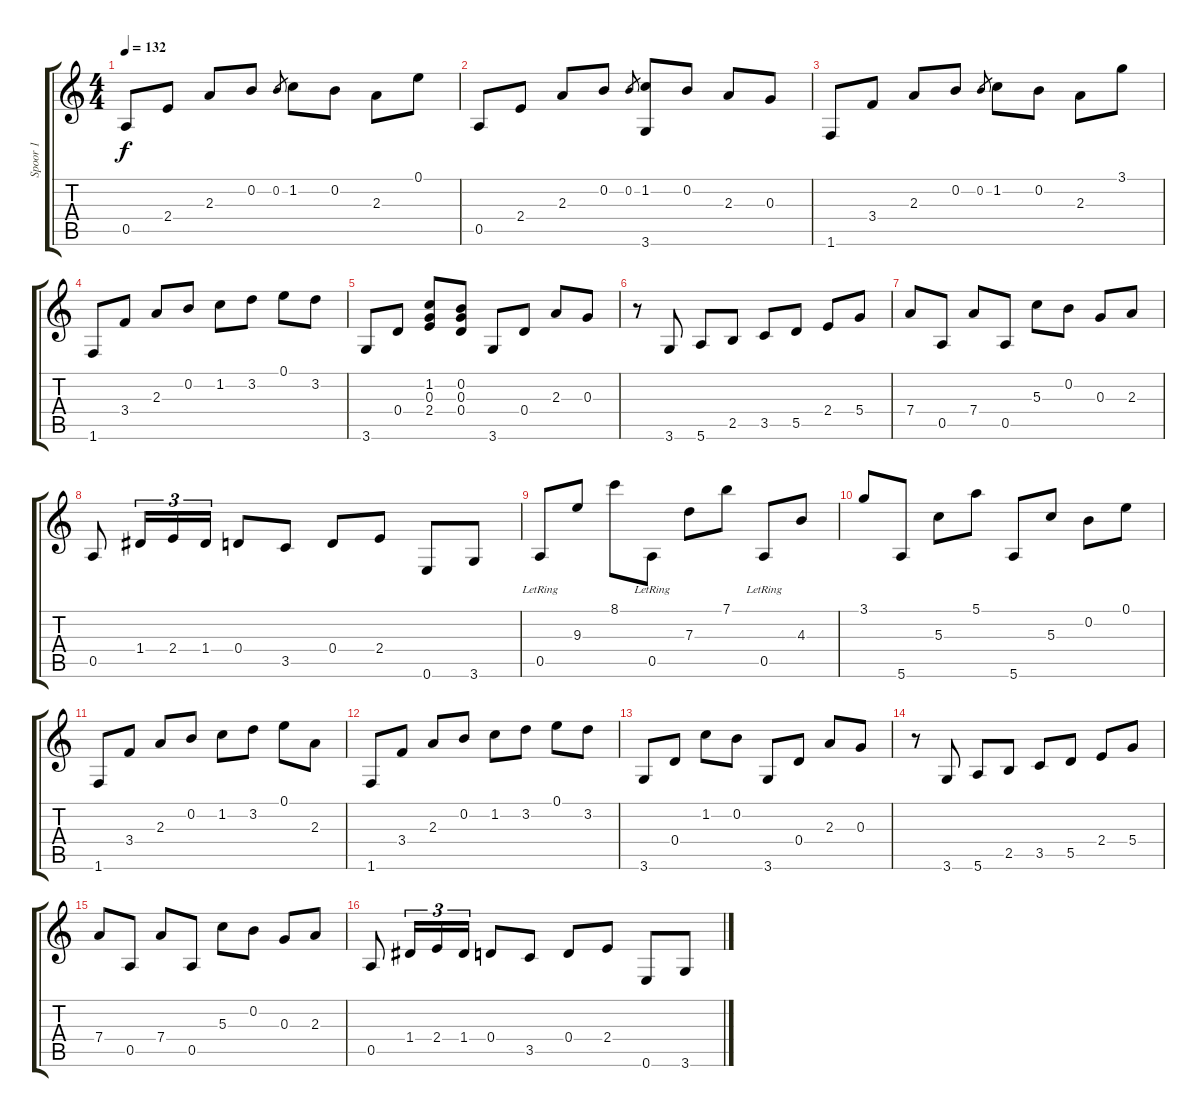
\track ("Spoor 1" "Spoor 1") {instrument acousticguitarnylon}
\staff {score tabs}
\tuning (E4 B3 G3 D3 A2 E2) {hide}
\ts (4 4)
\tempo 132
\clef g2
\ks c
0.5.8{dy f} 2.4.8 2.3.8 0.2.8 0.2.8{gr} 1.2.8 0.2.8 2.3.8 0.1.8 |
0.5.8 2.4.8 2.3.8 0.2.8 0.2.8{gr} (1.2 3.6).8 0.2.8 2.3.8 0.3.8 |
1.6.8 3.4.8 2.3.8 0.2.8 0.2.8{gr} 1.2.8 0.2.8 2.3.8 3.1.8 |
1.6.8 3.4.8 2.3.8 0.2.8 1.2.8 3.2.8 0.1.8 3.2.8 |
3.6.8 0.4.8 (1.2 0.3 2.4).8 (0.2 0.3 0.4).8 3.6.8 0.4.8 2.3.8 0.3.8 |
r.8 3.6.8 5.6.8 2.5.8 3.5.8 5.5.8 2.4.8 5.4.8 |
7.4.8 0.5.8 7.4.8 0.5.8 5.3.8 0.2.8 0.3.8 2.3.8 |
0.5.8 1.4.16{tu (3 2)} 2.4.16{tu (3 2)} 1.4.16{tu (3 2)} 0.4.8 3.5.8 0.4.8 2.4.8 0.6.8 3.6.8 |
0.5{lr}.8 9.3.8 8.1.8 0.5{lr}.8 7.3.8 7.1.8 0.5{lr}.8 4.3.8 |
3.1.8 5.6.8 5.3.8 5.1.8 5.6.8 5.3.8 0.2.8 0.1.8 |
1.6.8 3.4.8 2.3.8 0.2.8 1.2.8 3.2.8 0.1.8 2.3.8 |
1.6.8 3.4.8 2.3.8 0.2.8 1.2.8 3.2.8 0.1.8 3.2.8 |
3.6.8 0.4.8 1.2.8 0.2.8 3.6.8 0.4.8 2.3.8 0.3.8 |
r.8 3.6.8 5.6.8 2.5.8 3.5.8 5.5.8 2.4.8 5.4.8 |
7.4.8 0.5.8 7.4.8 0.5.8 5.3.8 0.2.8 0.3.8 2.3.8 |
0.5.8 1.4.16{tu (3 2)} 2.4.16{tu (3 2)} 1.4.16{tu (3 2)} 0.4.8 3.5.8 0.4.8 2.4.8 0.6.8 3.6.8
